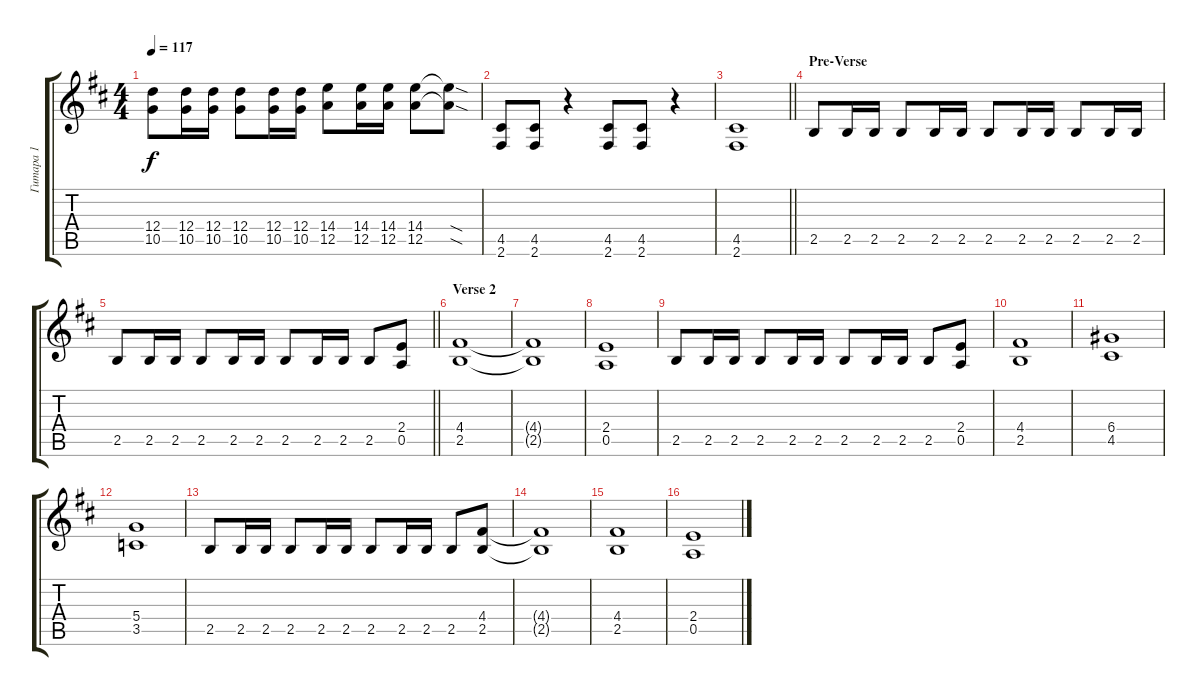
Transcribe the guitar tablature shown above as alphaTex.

\track ("Гитара 1" "Гитара 1") {instrument distortionguitar}
\staff {score tabs}
\tuning (E4 B3 G3 D3 A2 E2) {hide}
\ts (4 4)
\tempo 117
\clef g2
\ks d
(12.4 10.5).8{dy f} (12.4 10.5).16 (12.4 10.5).16 (12.4 10.5).8 (12.4 10.5).16 (12.4 10.5).16 (14.4 12.5).8 (14.4 12.5).16 (14.4 12.5).16 (14.4 12.5).8 (14.4{sod t} 12.5{sod t}).8 |
(4.5 2.6).8 (4.5 2.6).8 r.4 (4.5 2.6).8 (4.5 2.6).8 r.4 |
\barLineRight lightlight
(4.5 2.6).1 |
\section ("" "Pre-Verse")
2.5.8 2.5.16 2.5.16 2.5.8 2.5.16 2.5.16 2.5.8 2.5.16 2.5.16 2.5.8 2.5.16 2.5.16 |
\barLineRight lightlight
2.5.8 2.5.16 2.5.16 2.5.8 2.5.16 2.5.16 2.5.8 2.5.16 2.5.16 2.5.8 (2.4 0.5).8 |
\section ("" "Verse 2")
(4.4 2.5).1 |
(4.4{t} 2.5{t}).1 |
(2.4 0.5).1 |
2.5.8 2.5.16 2.5.16 2.5.8 2.5.16 2.5.16 2.5.8 2.5.16 2.5.16 2.5.8 (2.4 0.5).8 |
(4.4 2.5).1 |
(6.4 4.5).1 |
(5.4 3.5).1 |
2.5.8 2.5.16 2.5.16 2.5.8 2.5.16 2.5.16 2.5.8 2.5.16 2.5.16 2.5.8 (4.4 2.5).8 |
(4.4{t} 2.5{t}).1 |
(4.4 2.5).1 |
(2.4 0.5).1
